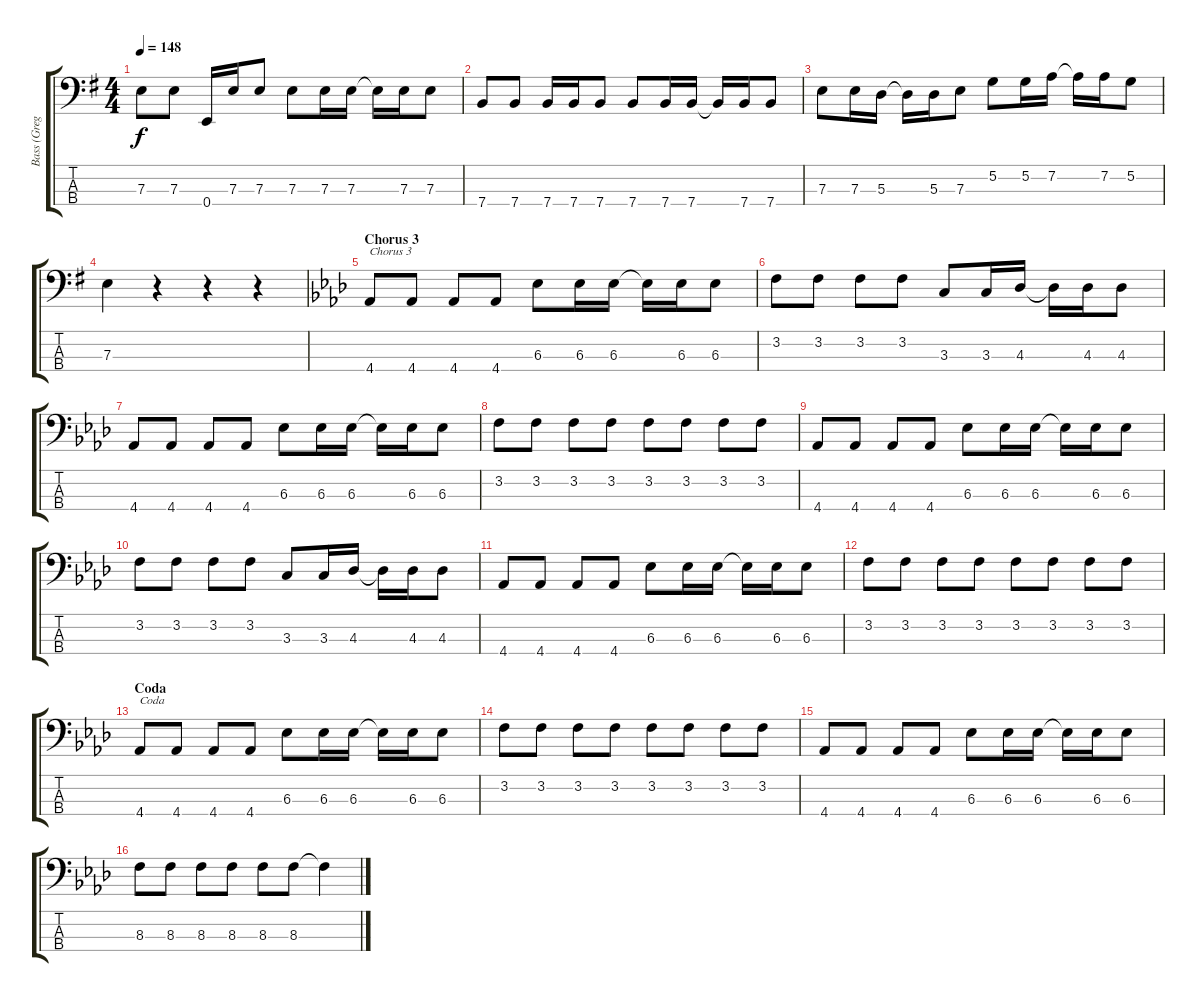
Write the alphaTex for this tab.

\track ("Bass (Greg K)" "Bass (Greg") {instrument electricbassfinger}
\staff {score tabs}
\tuning (G2 D2 A1 E1) {hide}
\ts (4 4)
\tempo 148
\clef f4
\ks g
7.3.8{dy f} 7.3.8 0.4.16 7.3.16 7.3.8 7.3.8 7.3.16 7.3.16 7.3{t}.16 7.3.16 7.3.8 |
7.4.8 7.4.8 7.4.16 7.4.16 7.4.8 7.4.8 7.4.16 7.4.16 7.4{t}.16 7.4.16 7.4.8 |
7.3.8 7.3.16 5.3.16 5.3{t}.16 5.3.16 7.3.8 5.2.8 5.2.16 7.2.16 7.2{t}.16 7.2.16 5.2.8 |
7.3.4 r.4 r.4 r.4 |
\section ("" "Chorus 3")
\ks ab
4.4.8{txt "Chorus 3"} 4.4.8 4.4.8 4.4.8 6.3.8 6.3.16 6.3.16 6.3{t}.16 6.3.16 6.3.8 |
3.2.8 3.2.8 3.2.8 3.2.8 3.3.8 3.3.16 4.3.16 4.3{t}.16 4.3.16 4.3.8 |
4.4.8 4.4.8 4.4.8 4.4.8 6.3.8 6.3.16 6.3.16 6.3{t}.16 6.3.16 6.3.8 |
3.2.8 3.2.8 3.2.8 3.2.8 3.2.8 3.2.8 3.2.8 3.2.8 |
4.4.8 4.4.8 4.4.8 4.4.8 6.3.8 6.3.16 6.3.16 6.3{t}.16 6.3.16 6.3.8 |
3.2.8 3.2.8 3.2.8 3.2.8 3.3.8 3.3.16 4.3.16 4.3{t}.16 4.3.16 4.3.8 |
4.4.8 4.4.8 4.4.8 4.4.8 6.3.8 6.3.16 6.3.16 6.3{t}.16 6.3.16 6.3.8 |
3.2.8 3.2.8 3.2.8 3.2.8 3.2.8 3.2.8 3.2.8 3.2.8 |
\section ("" "Coda")
4.4.8{txt "Coda"} 4.4.8 4.4.8 4.4.8 6.3.8 6.3.16 6.3.16 6.3{t}.16 6.3.16 6.3.8 |
3.2.8 3.2.8 3.2.8 3.2.8 3.2.8 3.2.8 3.2.8 3.2.8 |
4.4.8 4.4.8 4.4.8 4.4.8 6.3.8 6.3.16 6.3.16 6.3{t}.16 6.3.16 6.3.8 |
8.3.8 8.3.8 8.3.8 8.3.8 8.3.8 8.3.8 8.3{t}.4
